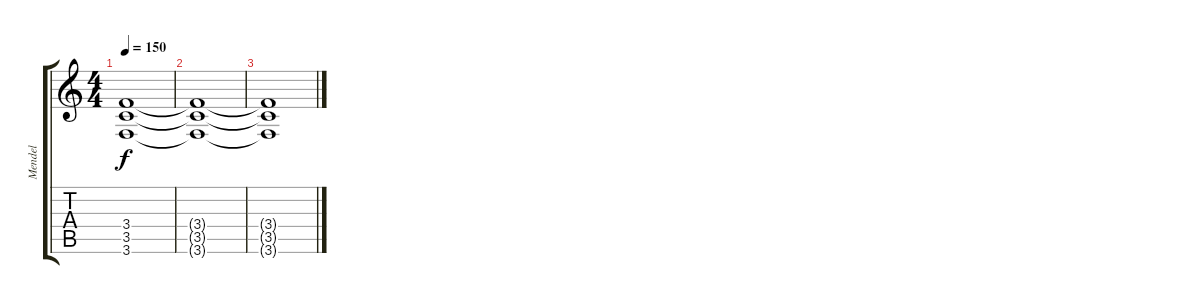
\track ("Mendel" "Mendel") {instrument overdrivenguitar}
\staff {score tabs}
\tuning (E4 B3 G3 D3 A2 D2) {hide}
\ts (4 4)
\tempo 150
\clef g2
\ks c
(3.4{t} 3.5{t} 3.6{t}).1{dy f} |
(3.4{t} 3.5{t} 3.6{t}).1 |
(3.4{t} 3.5{t} 3.6{t}).1
